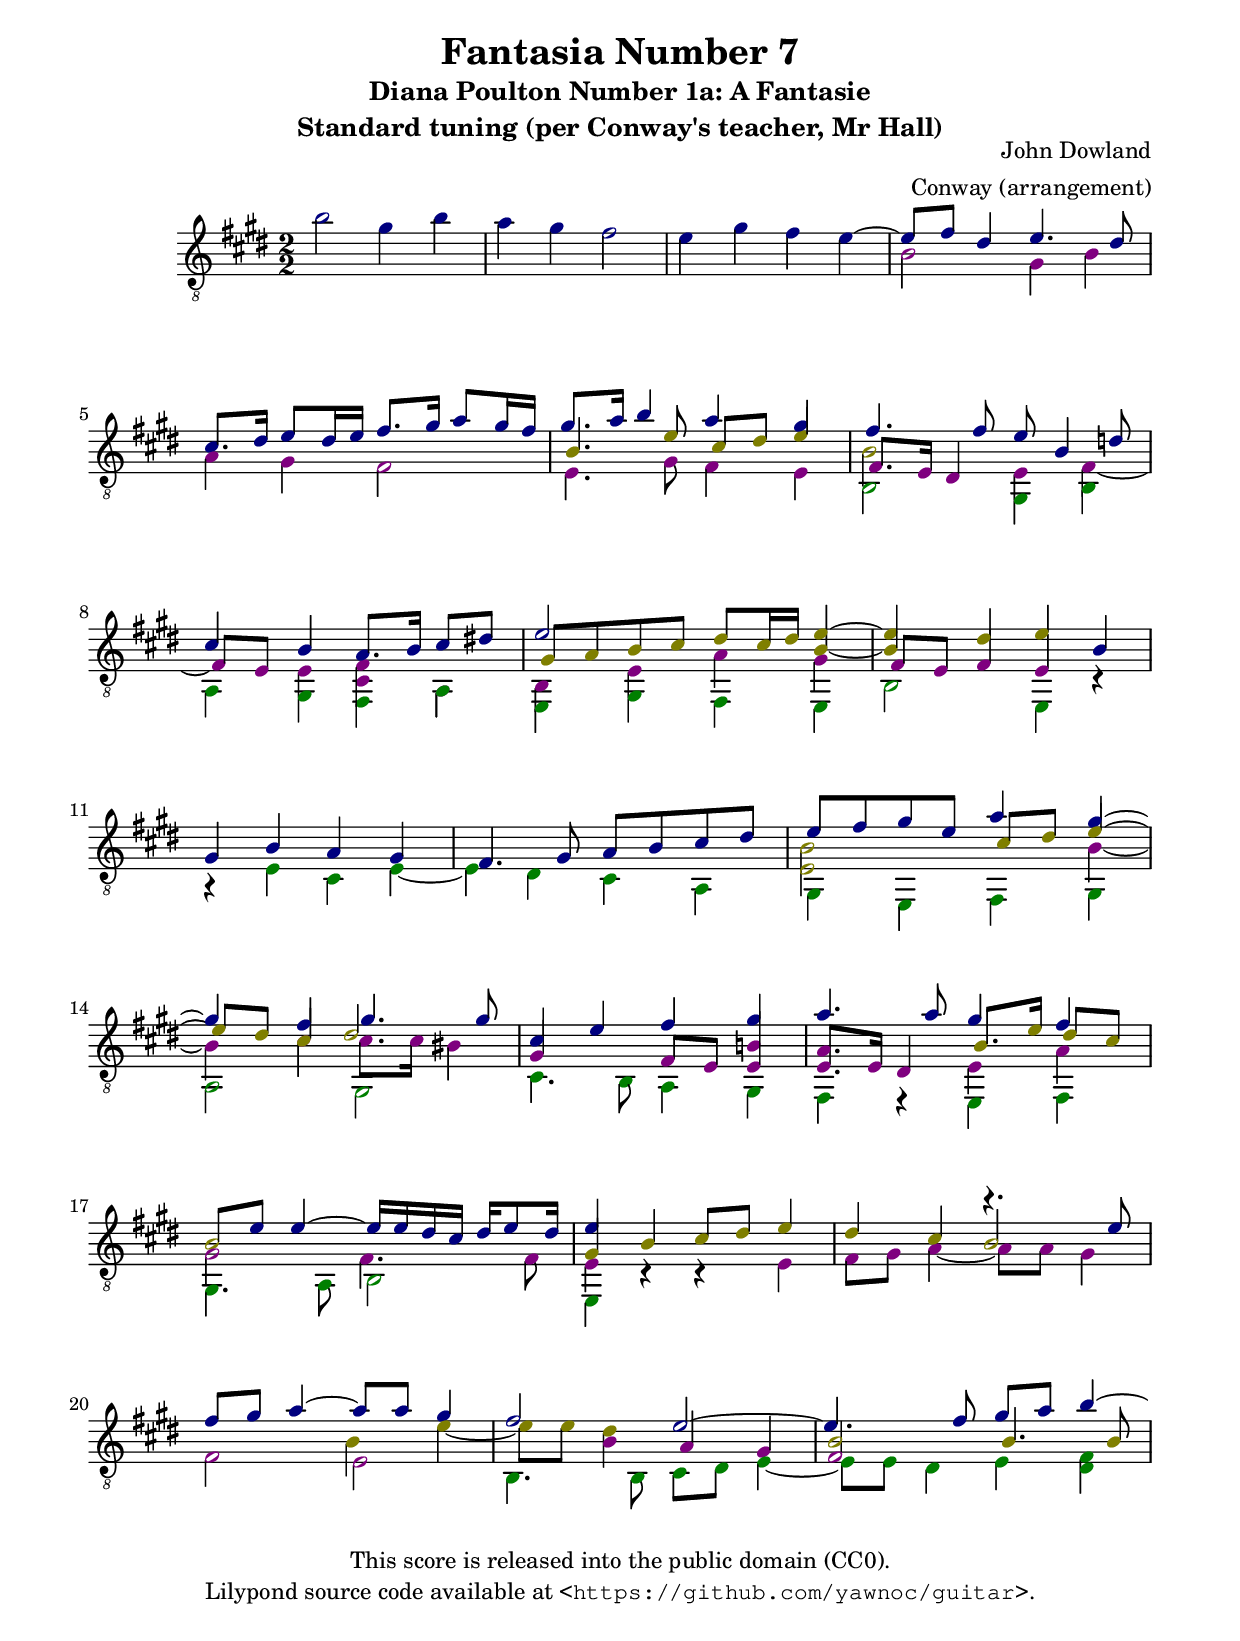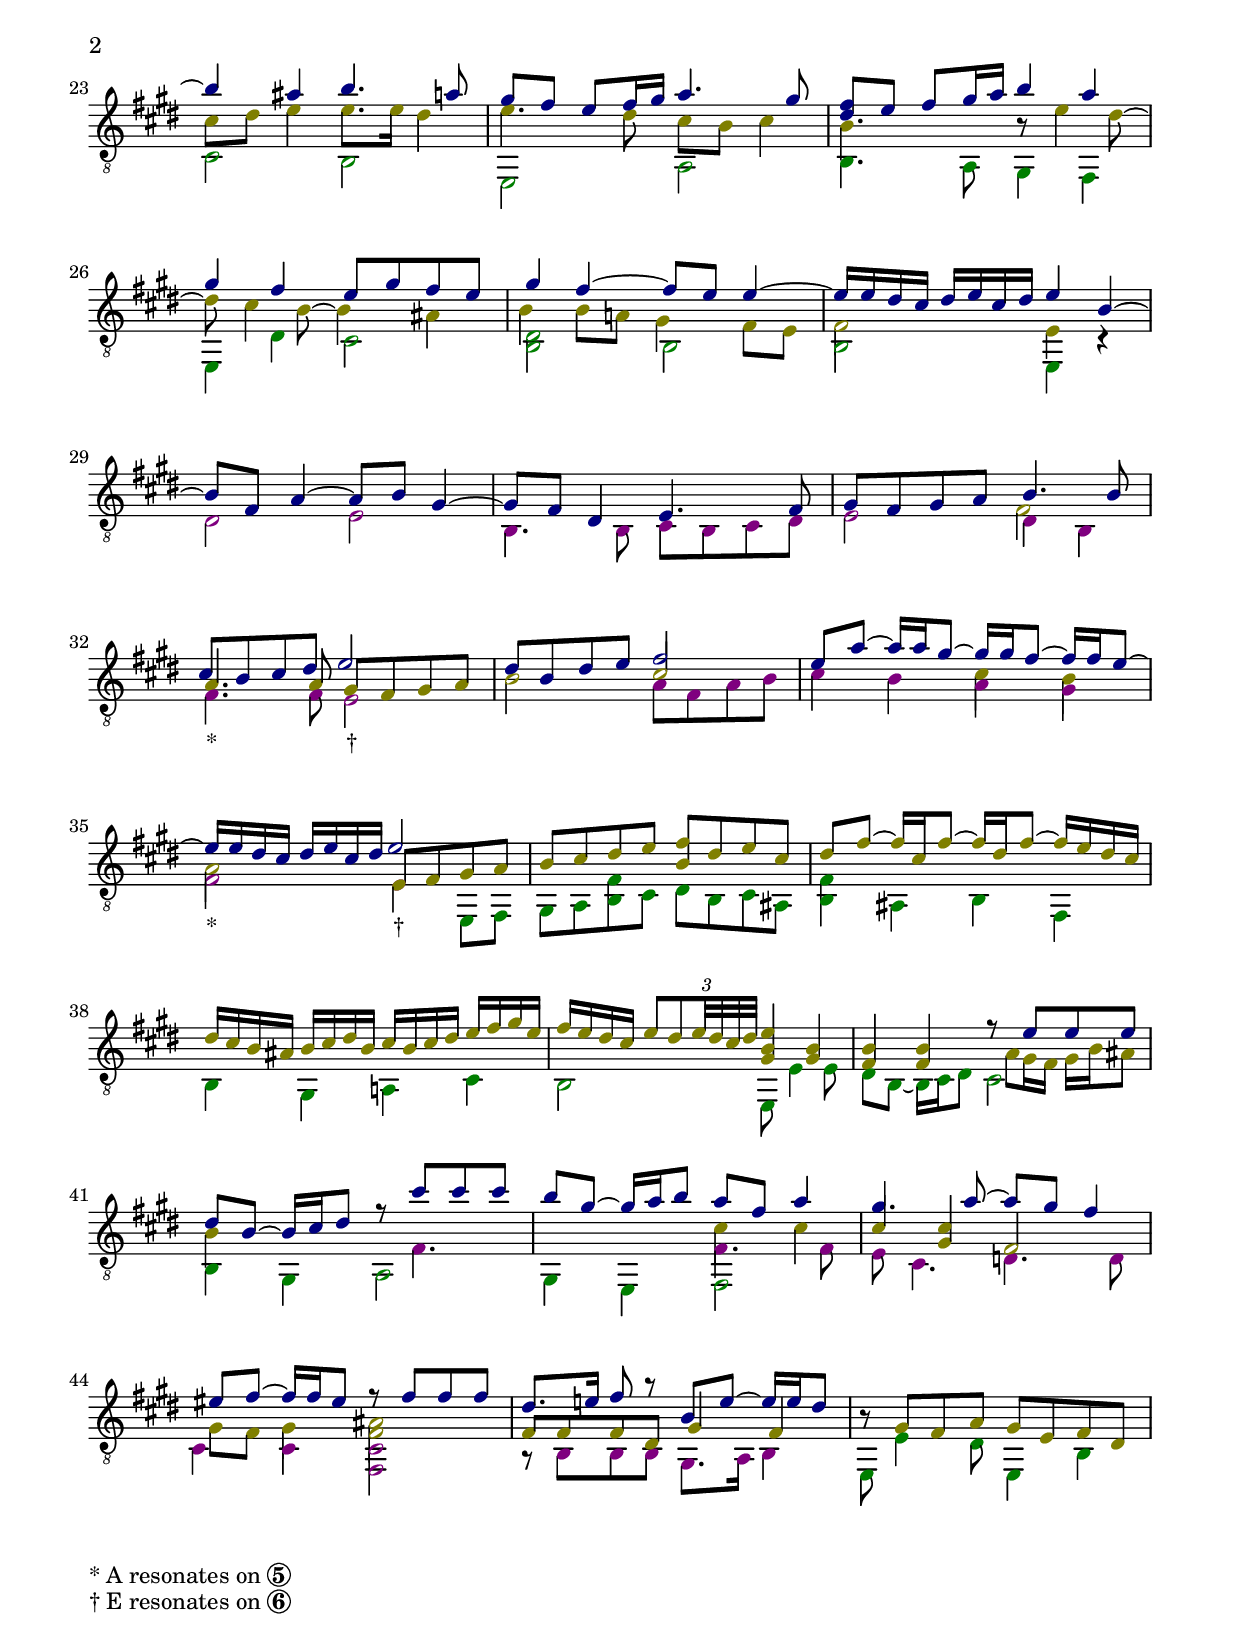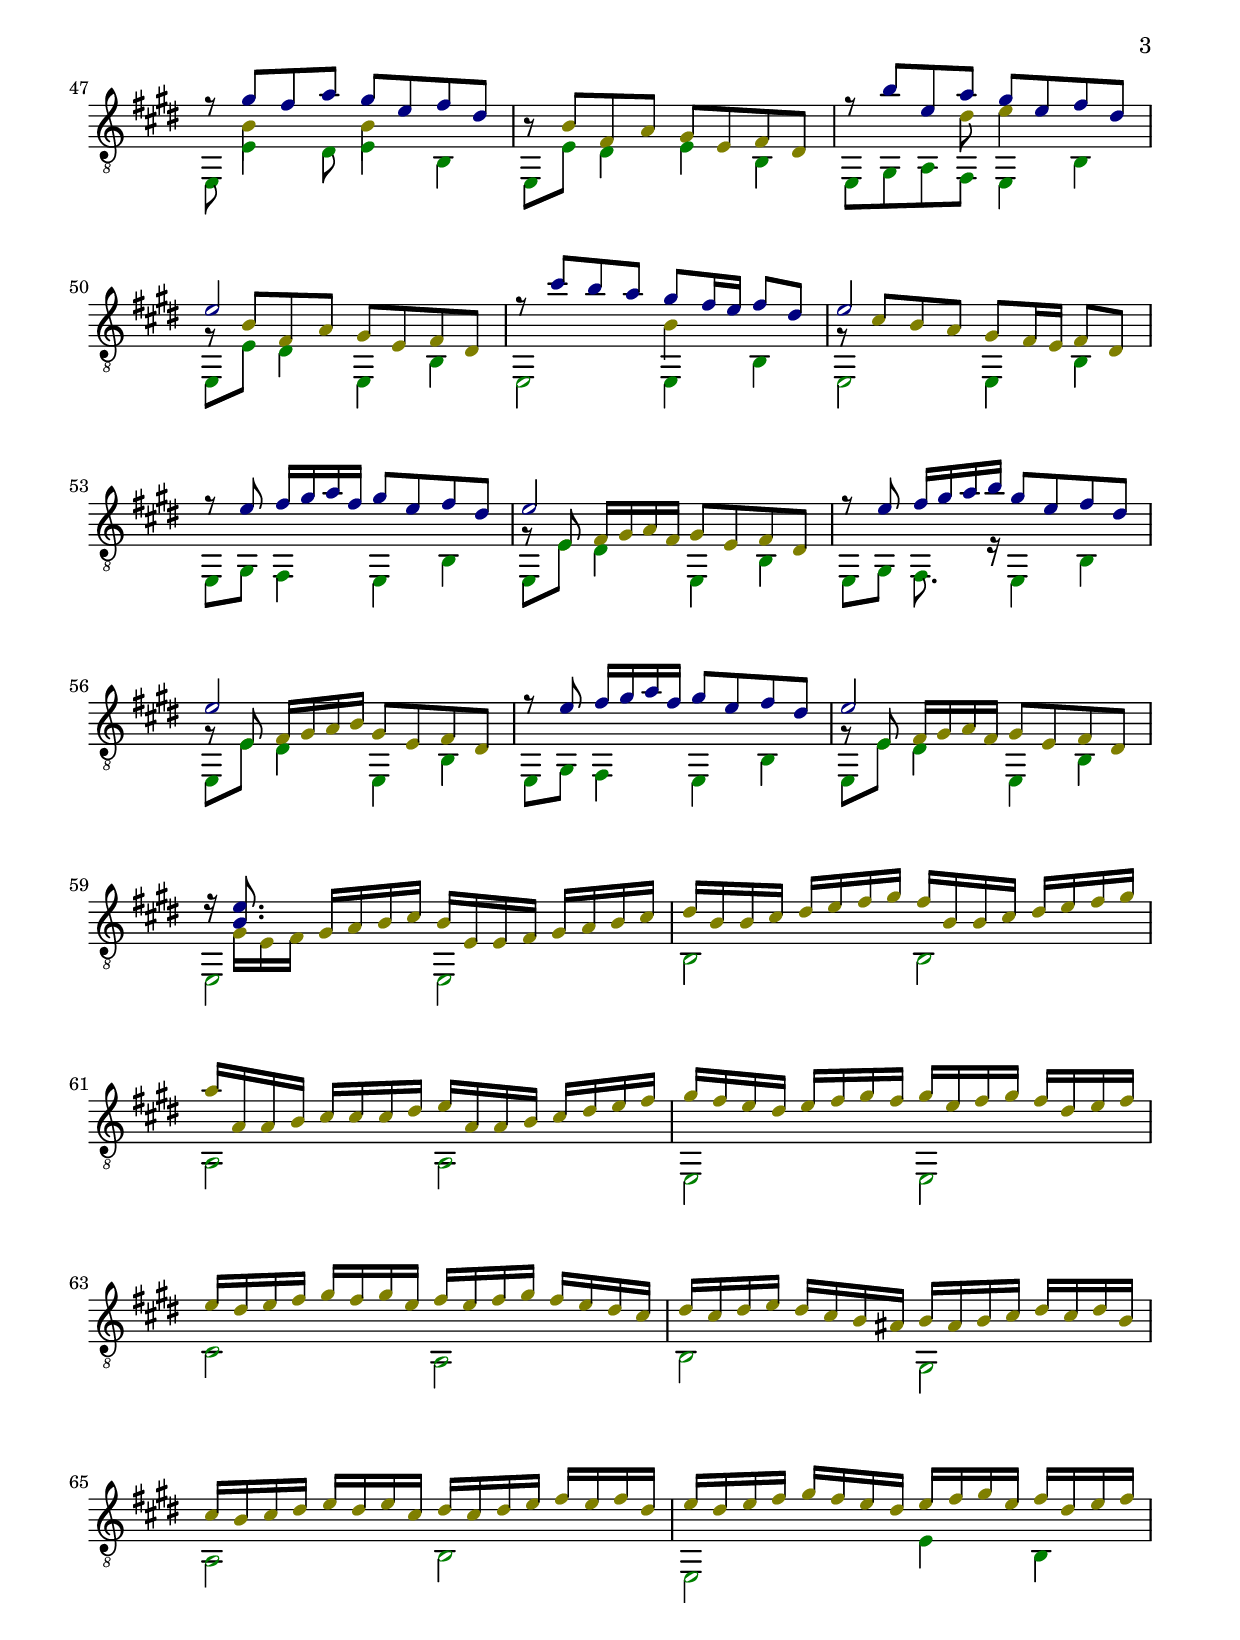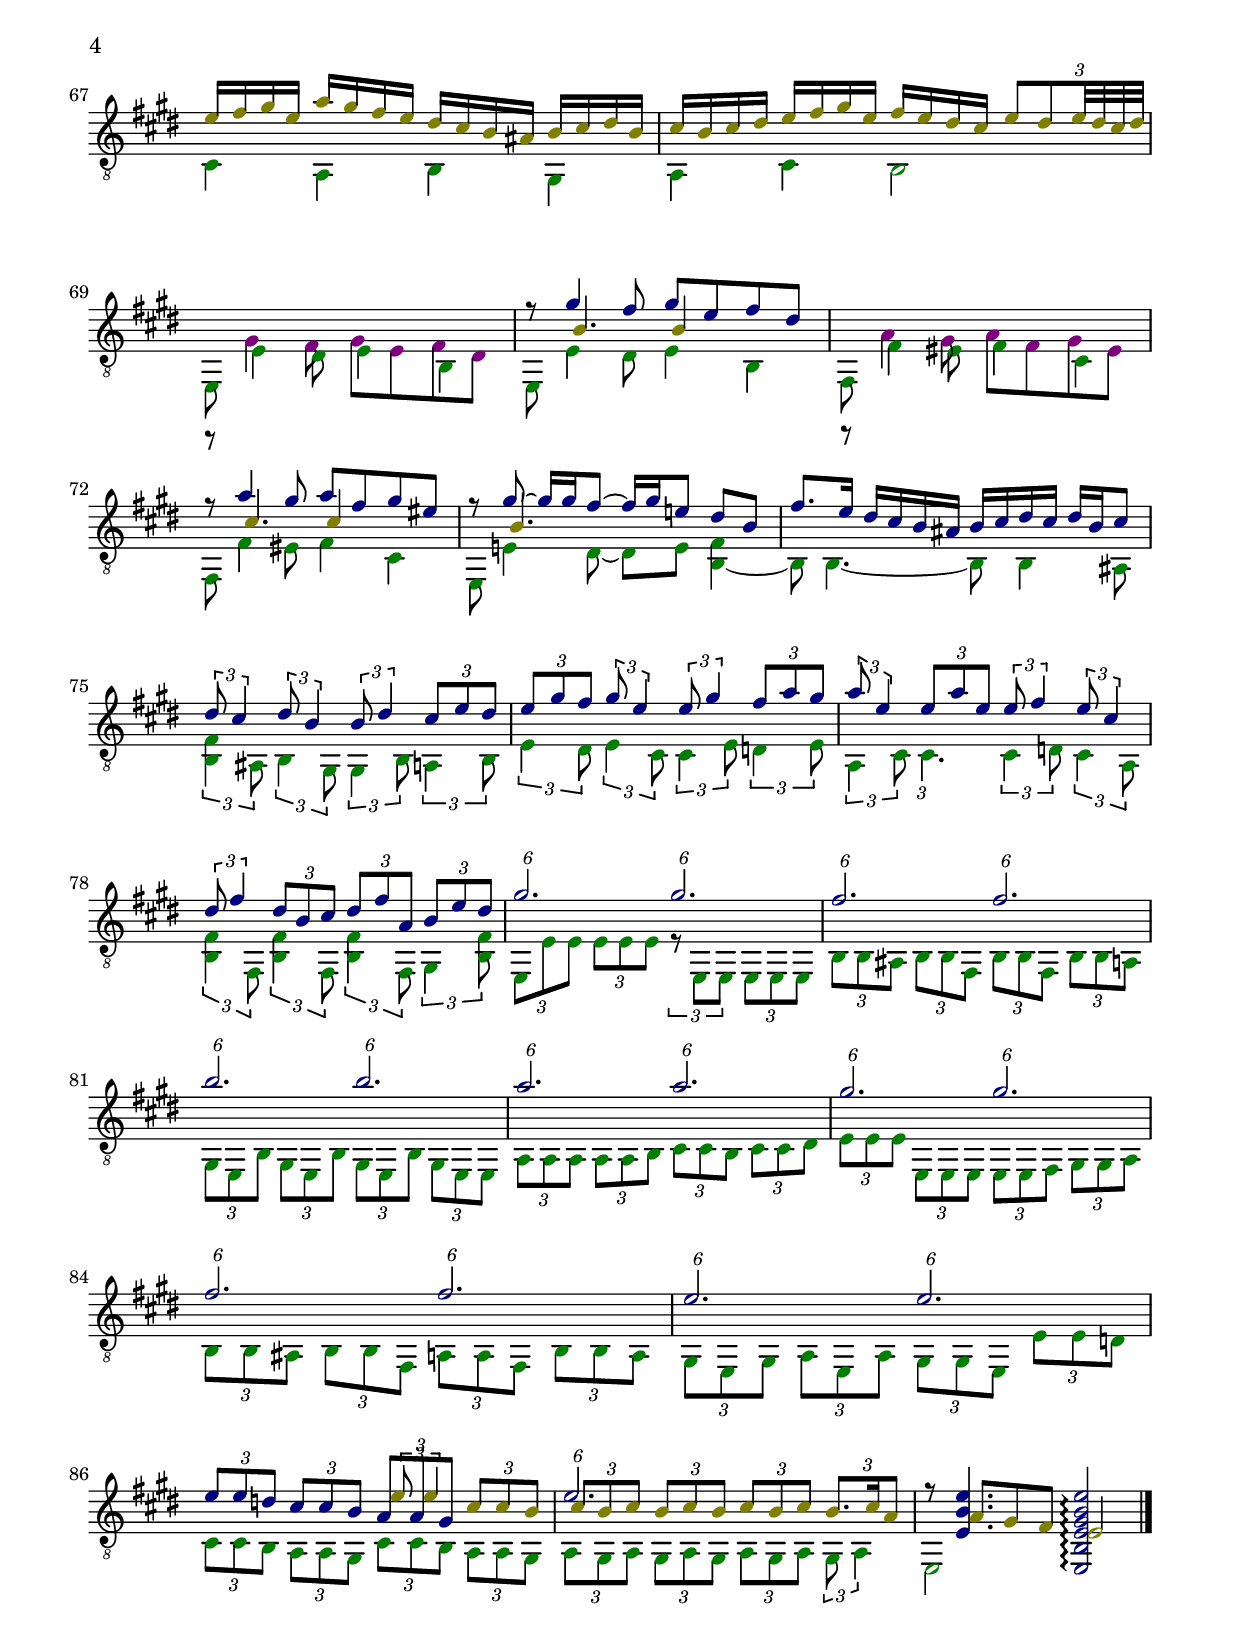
\version "2.18.2"


%%%%%%%%%%%%%%%%%%%%%%%%%%%%%%%%%%%%%%%%%%%%%%%%%%%%%%%%%%%%%%%%
% General
%%%%%%%%%%%%%%%%%%%%%%%%%%%%%%%%%%%%%%%%%%%%%%%%%%%%%%%%%%%%%%%%

\paper {
  top-margin = 1.5\cm
  left-margin = 1.5\cm
  right-margin = 1.5\cm
  bottom-margin = 1.5\cm
  ragged-last-bottom = ##f
  footnote-separator-markup = \markup { \vspace #1.5 }
}

globalSettings = {
  \accidentalStyle modern
  \compressFullBarRests
  \mergeDifferentlyHeadedOn
  \mergeDifferentlyDottedOn
  \numericTimeSignature
  \pointAndClickOff
  \override TextScript.extra-offset = #'(0 . 0.7)
  \override Score.FootnoteItem.annotation-line = ##f
}

origin-url = "https://github.com/yawnoc/guitar"

\header {
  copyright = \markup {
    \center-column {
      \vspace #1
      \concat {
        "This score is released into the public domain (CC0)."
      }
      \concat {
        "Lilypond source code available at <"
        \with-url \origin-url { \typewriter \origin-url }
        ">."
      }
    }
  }
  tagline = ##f
}

triplet = #(define-music-function
  (parser location music) (ly:music?)
  #{
    \tuplet 3/2 { $music }
  #}
)

tripletDuple = #(define-music-function
  (parser location music) (ly:music?)
  #{
    \tuplet 6/4 { $music }
  #}
)

overrideBeamedStemLengths = #(define-scheme-function
  (parser location lengths) (list?)
  #{
    \override Stem.details.beamed-lengths = $lengths
  #}
)
revertBeamedStemLengths = { \revert Stem.details.beamed-lengths }

overrideBeamVerticalPositions = #(define-scheme-function
  (parser location positions) (pair?)
  #{
    \override Beam.positions = $positions
  #}
)

%%%%%%%%%%%%%%%%%%%%%%%%%%%%%%%%%%%%%%%%%%%%%%%%%%%%%%%%%%%%%%%%
% Semantic bar lines
%%%%%%%%%%%%%%%%%%%%%%%%%%%%%%%%%%%%%%%%%%%%%%%%%%%%%%%%%%%%%%%%

barLineGoto = { \bar "||" }
barLineKeyChange = { \bar "||" }
barLineEnd = { \bar "|." }

%%%%%%%%%%%%%%%%%%%%%%%%%%%%%%%%%%%%%%%%%%%%%%%%%%%%%%%%%%%%%%%%
% Guitar notation
%%%%%%%%%%%%%%%%%%%%%%%%%%%%%%%%%%%%%%%%%%%%%%%%%%%%%%%%%%%%%%%%

stringNumbersAbove = { \set stringNumberOrientations = #'(up) }
stringNumbersBelow = { \set stringNumberOrientations = #'(down) }

fingeringAbove = { \set fingeringOrientations = #'(up) }
fingeringBelow = { \set fingeringOrientations = #'(down) }
fingeringAleft = { \set fingeringOrientations = #'(left) }
fingeringAright = { \set fingeringOrientations = #'(right) }

startGraceMusic = {
  <>(
  \override Fingering.font-size = -6
}
stopGraceMusic = {
  \revert Fingering.font-size
  <>)
}

overrideHorizontalShift = #(define-scheme-function
  (parser location distance) (number?)
  #{
    \override NoteColumn.force-hshift = $distance
  #}
)
revertHorizontalShift = { \revert NoteColumn.force-hshift }

barreSpan = #(define-music-function
  (parser location label offsetPair music)
  (string? (pair? (cons 0 0)) ly:music?)
  (let
    (
      (elements (extract-named-music music '(NoteEvent EventChord)))
    )
    (if
      (pair? elements)
      (let
        (
          (first-element (first elements))
          (last-element (last elements))
        )
        (set!
          (ly:music-property first-element 'articulations)
          (cons
            (make-music 'TextSpanEvent 'span-direction -1)
            (ly:music-property first-element 'articulations)
          )
        )
        (set!
          (ly:music-property last-element 'articulations)
          (cons
            (make-music 'TextSpanEvent 'span-direction 1)
            (ly:music-property last-element 'articulations)
          )
        )
      )
    )
  )
  #{
    \once \override TextSpanner.font-shape = #'upright
    \once \override TextSpanner.style = #'line
    \once \override TextSpanner.extra-offset = #offsetPair
    \once \override TextSpanner.bound-details = #`(
      (left
        (text . ,#{ \markup { \raise #-0.7 { #label \hspace #0.7 }} #})
        (Y . 0)
        (padding . -0.8)
        (attach-dir . -2)
      )
      (right
        (text . ,#{ \markup { \draw-line #'(0 . -1.3) } #}) ;; draw hook
        (Y . 0)
        (padding . -0.5)
        (attach-dir . 2)
      )
    )
    \once \override TextSpanner #'after-line-breaking = #(lambda (grob)
      (let*
        (
          (originalGrob (ly:grob-original grob))
          (splitGrobs (ly:spanner-broken-into originalGrob))
        )
        (if
          (and
            (>= (length splitGrobs) 2)
            (not (eq? (car (last-pair splitGrobs)) grob))
          )
          (begin
            (ly:grob-set-nested-property! grob
              '(bound-details right text)
              #{ \markup { \draw-line #'(0 . 0) } #} ;; suppress draw hook
            )
            (ly:grob-set-property! grob
              'extra-offset
              (cons
                (car offsetPair)
                (+ (cdr offsetPair) 0.7) ;; correction for suppressed hook
              )
            )
            (ly:grob-set-nested-property! grob
              '(bound-details right padding)
              #'-3 ;; increase spanner length
            )
          )
        )
      )
    )
    $music
  #}
)

barre = #(define-scheme-function
  (parser location label) (string?)
  #{
    \markup {
      \center-align {
        \hspace #0.7
        $label
      }
    }
  #}
)

nudgeNextBarre = #(define-scheme-function
  (parser location distance) (number?)
  #{
    \once \override TextScript.X-offset = $distance
  #}
)

position = #(define-scheme-function
  (parser location label) (string?)
  #{
    \markup {
      \center-align {
        \hspace #0.5
        $label
      }
    }
  #}
)

#(define-markup-command
  (markupString layout properties stringNumber) (markup?)
  (interpret-markup layout properties
    #{
      \markup \circle { \bold #stringNumber }
    #}
  )
)

#(define-markup-command
  (resonatesOn layout properties note stringNumber) (markup? markup?)
  (interpret-markup layout properties
    #{
      \markup { #note "resonates on" \markupString #stringNumber }
    #}
  )
)

%%%%%%%%%%%%%%%%%%%%%%%%%%%%%%%%%%%%%%%%%%%%%%%%%%%%%%%%%%%%%%%%
% Goto statements
%%%%%%%%%%%%%%%%%%%%%%%%%%%%%%%%%%%%%%%%%%%%%%%%%%%%%%%%%%%%%%%%

overrideGotoVisibility = {
  \once \override Score.RehearsalMark #'break-visibility = #'#(#t #t #f)
}

makeGotoMark = #(define-scheme-function
  (parser location label) (string?)
  #{
    \mark \markup { \small \italic $label }
  #}
)

simultaneousMarkSeparator = {
  \cadenzaOn
    s1073741824 % stupid, but works
  \cadenzaOff
}

coda = {
  \overrideGotoVisibility
  \mark \markup { \musicglyph #"scripts.coda" }
}

fine = {
  \overrideGotoVisibility
  \makeGotoMark Fine
}

dcAlCoda = {
  \overrideGotoVisibility
  \makeGotoMark "D.C. al Coda"
}

dcAlFine = {
  \overrideGotoVisibility
  \makeGotoMark "D.C. al Fine"
}

toCoda = {
  \overrideGotoVisibility
  \makeGotoMark "to Coda"
}



\header {
  title = "Fantasia Number 7"
  subtitle = \markup {
    \center-column {
      "Diana Poulton Number 1a: A Fantasie"
      "Standard tuning (per Conway's teacher, Mr Hall)"
    }
  }
  composer = "John Dowland"
  arranger = "Conway (arrangement)"
}


initialSignatures = {
  \clef "treble_8"
  \key e \major
  \time 2/2
  \set Timing.beamExceptions = #'()
  \set Timing.baseMoment = #(ly:make-moment 1/4)
  \set Timing.beatStructure = #'(1 1 1 1)
  \set Timing.beamExceptions = #'(
    (
      end
        .
      (
        ((1 . 8) . (4 4)) ;; quavers by fours
        ((1 . 12) . (3 3 3 3)) ;; anything shorter by beat
      )
    )
  )
}


highVoiceMusic = {
  
  \override NoteHead.color = #darkblue
  
  % Main theme high
  \barNumberCheck #1
  \relative c'' {
    \stemDown
    b2 gis4 b |
    a gis fis2 |
    e4 gis fis e~ |
    \stemUp
    e8 fis dis4 e4. dis8 |
    cis8. dis16 e8 dis16 e fis8. gis16 a8 gis16 fis |
    gis8. a16 b4 a gis |
    \once \overrideHorizontalShift #0.3 fis4. fis8 e8 b4 d8 |
    cis4 b a8. b16 cis8 dis |
    e2 s2 |
    s2 s4
  }
  
  % Main theme low
  \barNumberCheck #10
  \relative c' {
    b4 |
    gis b a gis |
    fis4. gis8 a b cis dis |
    e fis gis e a4 gis~ |
    gis
      \shiftOn
        \once \overrideHorizontalShift #0
        fis
      \shiftOff
      \once \overrideHorizontalShift #0.45 gis4. gis8 |
    cis,4 e fis gis |
    a4. a8 gis4 fis |
    b,8 e e4~ e16 e dis cis dis16 e8 dis16 |
    e4
  }
  
  % Tee-tee taa high
  \barNumberCheck #18
  \relative c'' {
    s4 s2 |
    s2 c4.\rest e,8 |
    fis8 gis a4~ a8 a gis4 |
    fis2 e2~ |
    \once \overrideHorizontalShift #-0.25 e4. fis8 gis8 a b4~ |
    b ais b4. a8 |
    gis8 fis e8 fis16 gis a4. gis8 |
    <fis dis>8 e fis8 gis16 a b4 a |
    gis fis e8 gis fis e |
    gis4 fis~ fis8 e e4~ |
    e16 e dis cis dis e cis dis e4
  }
  
  % Tee-tee taa low
  \barNumberCheck #28
  \relative c' {
    b4~ |
    b8 fis a4~ a8 b gis4~ |
    gis8 fis dis4 e4. fis8 |
    gis fis gis a b4. b8 |
    \shiftOn
    \overrideHorizontalShift #-0.45 cis b cis dis e2 |
    \revertHorizontalShift
    dis8 b dis e \once \overrideHorizontalShift #0 fis2 |
    \shiftOff
    e8 a~ a16 a gis8~ gis16 gis fis8~ fis16 fis e8~ |
    e16 e dis cis dis e cis dis
      \shiftOn
        \once \overrideHorizontalShift #-0.3 e2 |
      \shiftOff
  }
  
  % Ascending scale
  \barNumberCheck #36
  {
    s1 * 3 |
    s2
  }
  
  % Tee-tee-tee
  \barNumberCheck #39
  \relative c' {
    s2 |
    s2 r8 e e e |
    dis b~ b16 cis dis8 r8 cis' cis cis |
    b8 gis~ gis16 a b8 a8 fis a4 |
    gis4. a8~ a gis fis4 |
    eis8 fis~ fis16 fis eis8 r8 fis fis fis |
    dis8. e16 fis8 r b,8 e~ e16 e dis8 |
  }
  
  % Majestic theme
  \barNumberCheck #46
  \relative c'' {
    s1 |
    r8 gis fis a gis e fis dis |
    s1 |
    r8 b' e, a gis e fis dis |
    e2 s2 |
    r8 cis' b a gis8 fis16 e fis8 dis |
    e2 s2 |
    r8 e fis16 gis a fis gis8 e fis dis |
    e2 s2 |
    r8 e fis16 gis a b gis8 e fis dis |
    e2 s2 |
    r8 e fis16 gis a fis gis8 e fis dis |
    e2 s2 |
  }
  
  % Scale runs
  \barNumberCheck #59
  \relative c' {
    r16 <e b>8. s4 s2 |
    s1 * 9 |
  }
  
  % Majestic interlude
  \barNumberCheck #69
  \relative c'' {
    s1 |
    r8 gis4 fis8 gis e fis dis |
    s1 |
    r8 a'4 gis8 a fis gis eis |
    r8 gis~ gis16 gis fis8~ fis16 gis e8 dis b |
    fis'8. e16 dis cis b ais
      b16 cis dis cis dis b cis8 |
  }
  
  % Triple runs
  \barNumberCheck #75
  \relative c' {
    \triplet { dis8 cis4 } \triplet { dis8 b4 }
      \triplet { b8 dis4 } \triplet { cis8 e dis } |
    \triplet { e8 gis fis } \triplet { gis8 e4 }
      \triplet { e8 gis4 } \triplet { fis8 a gis } |
    \triplet { a8 e4 } \triplet { e8 a e }
      \triplet { e8 fis4 } \triplet { e8 cis4 } |
    \triplet { dis8 fis4 } \triplet { dis8 b cis }
      \triplet { dis8 fis a, } \triplet { b e dis } |
    \tripletDuple { gis2. } \tripletDuple { gis } |
    \tripletDuple { fis } \tripletDuple { fis } |
    \tripletDuple { b } \tripletDuple { b } |
    \tripletDuple { a } \tripletDuple { a } |
    \tripletDuple { gis } \tripletDuple { gis } |
    \tripletDuple { fis } \tripletDuple { fis } |
    \tripletDuple { e } \tripletDuple { e } |
    \triplet { e8 e d } \triplet { cis cis b }
      \triplet { a a gis } s4 |
    \tripletDuple { e'2. } s2 |
  }
  
  % Finishing chords
  \barNumberCheck #88
  \relative c {
    r8 <e b' e>4.
      <e, b' e gis b e>2 \arpeggio
      \barLineEnd
  }
  
}


lowVoiceMusic = {
  
  \override NoteHead.color = #darkgreen
  
  % Main theme high
  \barNumberCheck #1
  \relative c {
    s1 * 6 |
    b2 gis4 b |
    a gis fis a |
    e gis fis e |
    b'2 e,4
  }
  
  % Main theme low
  \barNumberCheck #10
  \relative c {
    r4 |
    r4 e cis e~ |
    e dis cis a |
    gis e fis gis |
    a2 gis |
    cis4. b8 a4 gis |
    fis r e fis |
    \shiftOn
    \overrideHorizontalShift #0
      gis4.
    \shiftOff
      a8 b2 |
    e,4
  }
  
  % Tee-tee taa high
  \barNumberCheck #18
  \relative c {
    s4 s4 s4 |
    s1 * 2 |
    b4. b8 cis8 dis e4~ |
    \once \overrideHorizontalShift #1 e8 e dis4 e4 <dis fis> |
    cis2 b |
    e, a |
    b4. a8 gis4 fis |
    e dis' cis2 |
    <b dis> b |
    b e,4
  }
  
  % Tee-tee taa low
  \barNumberCheck #28
  \relative c {
    r4 |
    s1 * 6 |
    s2
  }
  
  % Ascending scale
  \barNumberCheck #35
  \relative c, {
    s4 e8 fis |
    gis a <b fis'> cis dis b cis ais |
    <b fis'>4 ais b fis |
    b gis a cis |
    b2
  }
  
  % Tee-tee-tee
  \barNumberCheck #39
  \relative c, {
    e8 e'4 e8 |
    dis8 b~ b16 cis dis8 cis2 |
    b4 gis a2 |
    gis4 e fis2 |
    s1 * 3 |
  }
  
  % Majestic theme
  \barNumberCheck #46
  \relative c, {
    e8 e'4 dis8 e,4 b' |
    e,8 e'4 dis8 e4 b |
    e,8 e' dis4 e b |
    e,8 gis a fis e4 b' |
    e,8 e' dis4 e, b' |
    e,2 e4 b' |
    e,2 e4 b' |
    e,8 gis fis4 e b' |
    e,8 e' dis4 e, b' |
    e,8[ gis] fis8. r16 e4 b' |
    e,8 e' dis4 e, b' |
    e,8 gis fis4 e b' |
    e,8 e' dis4 e, b' |
  }
  
  % Scale runs
  \barNumberCheck #59
  \relative c, {
    e2 e |
    b' b |
    a a |
    e e |
    cis' a |
    b gis |
    a b |
    e, e'4 b |
    cis a b gis |
    a cis b2 |
  }
  
  % Majestic interlude
  \barNumberCheck #69
  \relative c, {
    e8 e'4 dis8 e4 b |
    e,8 e'4 dis8 e4 b |
    fis8 fis'4 eis8 fis4 cis |
    fis,8 fis'4 eis8 fis4 cis |
    e,8 e'4 dis8~ dis e <b~ fis'>4 |
    b8 b4.~ b8 b4 ais8 |
  }
  
  % Triple runs
  \barNumberCheck #75
  \relative c {
    \triplet { <b fis'>4 ais8 } \triplet { b4 gis8 }
      \triplet { gis4 b8 } \triplet { a4 b8 } |
    \triplet { e4 dis8 } \triplet { e4 cis8 }
      \triplet { cis4 e8 } \triplet { d4 e8 } |
    \triplet { a,4 cis8 } \triplet { cis4. }
      \triplet { cis4 d8 } \triplet { cis4 a8 } |
    \triplet { <b fis'>4 fis8 } \triplet { <b fis'>4 fis8 }
      \triplet { <b fis'>4 fis8 } \triplet { gis4 <b fis'>8 } |
    \triplet { e,8 e' e } \triplet { e e e }
      \triplet { r e, e } \triplet { e e e } |
    \triplet { b' b ais } \triplet { b b fis }
      \triplet { b b fis } \triplet { b b a } |
    \triplet { gis e b' } \triplet { gis e b' }
      \triplet { gis e b' } \triplet { gis e e } |
    \triplet { a a a } \triplet { a a b }
      \triplet { cis cis b } \triplet { cis cis dis } |
    \triplet { e e e } \triplet { e, e e }
      \triplet { e e fis } \triplet { gis gis a } |
    \triplet { b b ais } \triplet { b b fis }
      \triplet { a a fis } \triplet { b b a } |
    \triplet { gis e gis } \triplet { a e a }
      \triplet { gis gis e } \triplet { e' e d } |
    \triplet { cis cis b } \triplet { a a gis }
      \triplet { cis cis b } \triplet { a a gis } |
    \triplet { a gis a } \triplet { gis a gis }
      \triplet { a gis a } \triplet { gis8 a4 } |
  }
  
  % Finishing chords
  \barNumberCheck #88
  \relative c, {
    e2 s2 |
  }
  
}


upperMiddleVoiceMusic = {
  
  \override NoteHead.color = #darkyellow
  
  % Main theme high
  \barNumberCheck #1
  \relative c' {
    s1 * 5 |
    \once \overrideHorizontalShift #0.4 b4. e8
      cis8 dis
      \once \overrideHorizontalShift #0 e4 |
    \stemDown
    \once \overrideHorizontalShift #0 b2 s2 |
    \stemUp
    s1 |
    gis8 a b cis dis8 cis16 \shiftOff dis <e~ b_~>4 |
    <e b> dis e
    \shiftOn
  }
  
  % Main theme low
  \barNumberCheck #10
  \relative c' {
    s4 |
    s1 * 2 |
    \stemDown
    <b e,>2
    \stemUp
      cis8 dis \once \overrideHorizontalShift #0 e4~ |
    e8 dis
      \shiftOff cis4 \shiftOn
      \once \overrideHorizontalShift #-0.75 dis2 |
    s1 |
    s2 \stemUp b8. e16 dis8 cis |
      \shiftOff
      \stemDown
        \once \hide Stem b2
      \stemUp
      \shiftOn
      s2 |
    \once \overrideHorizontalShift #0 gis4
  }
  
  % Tee-tee taa high
  \barNumberCheck #18
  \relative c' {
    b4 cis8 dis e4 |
    dis4 cis b2 |
    \stemDown
    s2 b4 e_~ |
    \once \overrideHorizontalShift #0.9 e8 e
      \once \overrideHorizontalShift #0 dis4 s2 |
    \once \overrideHorizontalShift #0
    \once \hide Stem
      b2
    \stemUp
      b4. b8 |
    \stemDown
    \overrideHorizontalShift #0
    cis8 dis e4 e8. e16 dis4 |
    e4. dis8
      \once \overrideBeamVerticalPositions #'(-2.4 . -2.6) cis8 b
      cis4 |
    b4. s8 b8\rest e4 dis8~ |
    dis8 cis4 b8~
    \revertHorizontalShift
      b4 ais |
    b4 b8 a gis4 fis8 e |
    \overrideHorizontalShift #0
    fis2 e4
    \revertHorizontalShift
    \stemUp
  }
  
  % Tee-tee taa low
  \barNumberCheck #28
  \relative c {
    s4 |
    s1 * 2 |
    s2 \stemDown fis2 \stemUp |
    \shiftOff
    \footnote "*" #'(0 . -4) \markup { "*" \resonatesOn A 5 }
    a4. a8 gis fis gis a |
    \stemDown b2 \stemUp cis |
    \shiftOn
    s2
      \stemDown
      \overrideHorizontalShift #0
      cis4 b |
    \footnote "*" #'(0 . -4) \markup { }
    a2
      \stemUp
      \revertHorizontalShift
  }
  
  % Ascending scale
  \barNumberCheck #35
  \relative c {
    \shiftOff
    e8 fis gis a |
    b cis dis e <fis b,> dis e cis |
    dis fis~ fis16 cis fis8~ fis16 dis fis8~ fis16 e dis cis |
    dis cis b ais b cis dis b cis b cis dis e fis gis e |
    fis e dis cis \triplet { e8 dis e32 dis cis dis } <e b gis>4
    \shiftOn
  }
  
  % Tee-tee-tee
  \barNumberCheck #39
  \relative c' {
    <b gis>4 |
    <b fis> <b fis>
      \stemDown
      \once \overrideHorizontalShift #1.3
      a8 gis16 fis gis16 b ais8 |
    \once \overrideHorizontalShift #0 b4 s4 s2 |
    s2
      \overrideHorizontalShift #0
      \shiftOnn cis4
      \shiftOn cis |
      \stemUp
    cis <cis gis> fis,2 |
    \shiftOff
    \stemDown
    gis8 fis gis4 <ais fis>2 |
    \stemUp
    \shiftOn
    \once \overrideBeamVerticalPositions #'(0 . 0)
    fis8 fis fis dis
      \revertHorizontalShift
      gis4 fis |
  }
  
  % Majestic theme
  \barNumberCheck #46
  \relative c' {
    b8\rest gis fis a gis e fis dis |
    \overrideHorizontalShift #0
    \stemDown s8 b'4 s8 b4 s4 \stemUp |
    \revertHorizontalShift
    b8\rest b8 fis a gis e fis dis |
    \overrideHorizontalShift #0
    \stemDown s4. dis'8 e4 s4 \stemUp |
    \revertHorizontalShift
    g,8\rest b8 fis a gis e fis dis |
    s2
      \stemDown
        \once \overrideHorizontalShift #0 b'4
      \stemUp
      s4 |
    g8\rest cis b a gis8 fis16 e fis8 dis |
    s1 |
    g8\rest e fis16 gis a fis gis8 e fis dis |
    s1 |
    g8\rest e fis16 gis a b gis8 e fis dis |
    s1 |
    g8\rest e fis16 gis a fis gis8 e fis dis |
  }
  
  % Scale runs
  \barNumberCheck #59
  \relative c' {
    s16 \stemDown gis e fis \stemUp gis a b cis
      b e, e fis gis a b cis |
    dis b b cis dis e fis gis
      fis b, b cis dis e fis gis |
    a a, a b cis cis cis dis
      e a, a b cis dis e fis |
    gis fis e dis e fis gis fis
      gis e fis gis fis dis e fis |
    e dis e fis gis fis gis e
      fis e fis gis fis e dis cis |
    dis cis dis e dis cis b ais
      b ais b cis dis cis dis b |
    cis b cis dis e dis e cis
      dis cis dis e fis e fis dis |
    e dis e fis gis fis e dis
      e fis gis e
      fis dis e fis |
    e fis gis e
      a gis fis e
      dis cis b ais
      b cis dis b |
    cis b cis dis
      e fis gis e
      fis e dis cis
      \triplet { e8 dis e32 dis cis dis } |
  }
  
  % Majestic interlude
  \barNumberCheck #69
  \relative c' {
    s1 |
    s8 b4. b4 s4 |
    s1 |
    s8 cis4. cis4 s4 |
    s8 b4. s2 |
    s1 |
  }
  
  % Triple runs
  \barNumberCheck #75
  \relative c' {
    s1 * 11 |
    s2 \triplet { e8 e4 } \triplet { cis8 cis b } |
    \triplet { cis b cis } \triplet { b cis b }
      \triplet { cis b cis } \triplet { b8. cis16 a8 } |
  }
  
  % Finishing chords
  \barNumberCheck #88
  \relative c' {
    s8 a gis fis e2 |
  }
  
}


lowerMiddleVoiceMusic = {
  
  \override NoteHead.color = #darkmagenta
  
  % Main theme high
  \barNumberCheck #1
  \relative c' {
    s1 * 3 |
    \shiftOff
    b2 gis4 b |
    a gis fis2 |
    \once \overrideHorizontalShift #0.3 e4. gis8 fis4 e |
    \shiftOn
    \stemUp
    \overrideBeamedStemLengths #'(3)
    fis8. e16 dis4 \stemDown
    \revertBeamedStemLengths
      \overrideHorizontalShift #0 e4 fis~ |
      \revertHorizontalShift
    \stemUp
    fis8 e \stemDown
      \overrideHorizontalShift #0 e4 <cis fis>4 a |
    b e a gis |
      \revertHorizontalShift
    \stemUp
    fis8 e
      \overrideHorizontalShift #0 fis4 e
      \revertHorizontalShift
    \stemDown
  }
  
  % Main theme low
  \barNumberCheck #10
  \relative c {
    s4 |
    s1 * 2 |
    s2 s4 \overrideHorizontalShift #0 b'4~ |
    b \revertHorizontalShift
      \shiftOff cis \shiftOn
      \once \overrideHorizontalShift #0.3
        cis8. cis16
      bis4 |
    \stemUp
    \once \overrideHorizontalShift #0 gis4 s4
      \once \overrideHorizontalShift #0 fis8 e
      \once \overrideHorizontalShift #0 <e b'>4 |
    \once \overrideHorizontalShift #0 <e a>8. e16 dis4
      \stemDown
      \overrideHorizontalShift #0 e4 a |
      \revertHorizontalShift
    \shiftOnn
      \once \overrideHorizontalShift #0 gis2
    \shiftOn
      fis4. fis8 |
    \once \overrideHorizontalShift #0 e4
  }
  
  % Tee-tee taa high
  \barNumberCheck #18
  \relative c {
    \shiftOff
    r4 r e |
    fis8 gis a4~ a8 a gis4 |
    fis2 e |
    \shiftOn
    \stemUp
    s4
      \once \overrideHorizontalShift #0
      \once \hide Stem
        b'
      a gis |
    \once \overrideHorizontalShift #0 fis2 s2 |
    \stemDown
    s1 * 5 |
    s2 s4
  }
  
  % Tee-tee taa low
  \barNumberCheck #28
  \relative c {
    s4 |
    \shiftOff
    dis2 e |
    b4. b8 cis b cis dis |
    e2 dis4 b |
    fis'4. fis8
      \footnote "†" #'(0 . -2.5) \markup { "†" \resonatesOn E 6 }
      e2 |
    s2 a8 fis a b |
    cis4 b a gis |
    fis2
      \footnote "†" #'(0 . -2.5) \markup { }
      e4
    \shiftOn
  }
  
  % Ascending scale
  \barNumberCheck #35
  {
    s4 |
    s1 * 3 |
    s2
  }
  
  % Tee-tee-tee
  \barNumberCheck #39
  \relative c {
    s2 |
    s1 |
    s2 s8 fis4. |
    s2 \once \overrideHorizontalShift #0 fis4. fis8 |
    e8 cis4. d4. d8 |
    \once \overrideHorizontalShift #-1.3 cis4
    \overrideHorizontalShift #0
    cis <cis fis,>2 |
    \revertHorizontalShift
    r8 b b b gis8. a16 b4 |
  }
  
  % Majestic theme
  \barNumberCheck #46
  {
    s1 * 13 |
  }
  
  % Scale runs
  \barNumberCheck #59
  {
    s1 * 10 |
  }
  
  % Majestic interlude
  \barNumberCheck #69
  \relative c' {
    r8 gis4 fis8 gis e fis dis |
    s1 |
    r8 a'4 gis8 a fis gis eis |
    s1 * 3 |
  }
  
}


allMusic = {
  \new Staff \with {
    midiInstrument = #"acoustic guitar (nylon)"
  }
  \globalSettings
  \initialSignatures
  <<
    << \highVoiceMusic >>
      \\
    << \lowVoiceMusic >>
      \\
    << \upperMiddleVoiceMusic >>
      \\
    << \lowerMiddleVoiceMusic >>
  >>
}


\score {
  \allMusic
}

\score {
  \allMusic
  \midi { }
}
